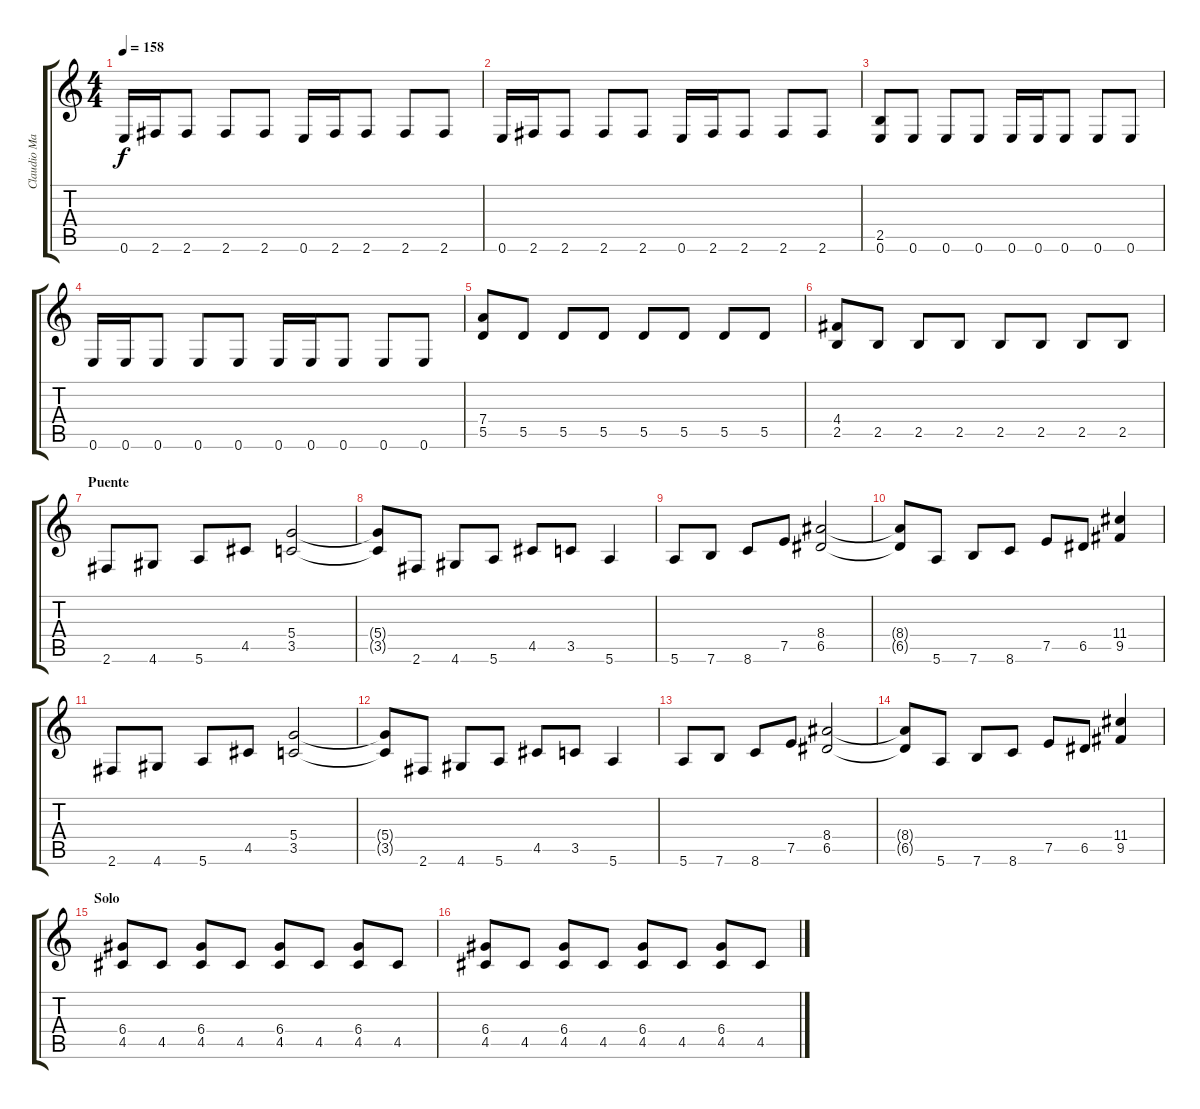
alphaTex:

\track ("Claudio Marciello (Gtr 2)" "Claudio Ma") {instrument distortionguitar}
\staff {score tabs}
\tuning (E4 B3 G3 D3 A2 E2) {hide}
\ts (4 4)
\tempo 158
\clef g2
\ks c
0.6.16{dy f} 2.6.16 2.6.8 2.6.8 2.6.8 0.6.16 2.6.16 2.6.8 2.6.8 2.6.8 |
0.6.16 2.6.16 2.6.8 2.6.8 2.6.8 0.6.16 2.6.16 2.6.8 2.6.8 2.6.8 |
(2.5 0.6).8 0.6.8 0.6.8 0.6.8 0.6.16 0.6.16 0.6.8 0.6.8 0.6.8 |
0.6.16 0.6.16 0.6.8 0.6.8 0.6.8 0.6.16 0.6.16 0.6.8 0.6.8 0.6.8 |
(7.4 5.5).8 5.5.8 5.5.8 5.5.8 5.5.8 5.5.8 5.5.8 5.5.8 |
(4.4 2.5).8 2.5.8 2.5.8 2.5.8 2.5.8 2.5.8 2.5.8 2.5.8 |
\section ("" "Puente")
2.6.8 4.6.8 5.6.8 4.5.8 (5.4 3.5).2 |
(5.4{t} 3.5{t}).8 2.6.8 4.6.8 5.6.8 4.5.8 3.5.8 5.6.4 |
5.6.8 7.6.8 8.6.8 7.5.8 (8.4 6.5).2 |
(8.4{t} 6.5{t}).8 5.6.8 7.6.8 8.6.8 7.5.8 6.5.8 (11.4 9.5).4 |
2.6.8 4.6.8 5.6.8 4.5.8 (5.4 3.5).2 |
(5.4{t} 3.5{t}).8 2.6.8 4.6.8 5.6.8 4.5.8 3.5.8 5.6.4 |
5.6.8 7.6.8 8.6.8 7.5.8 (8.4 6.5).2 |
(8.4{t} 6.5{t}).8 5.6.8 7.6.8 8.6.8 7.5.8 6.5.8 (11.4 9.5).4 |
\section ("" "Solo")
(6.4 4.5).8 4.5.8 (6.4 4.5).8 4.5.8 (6.4 4.5).8 4.5.8 (6.4 4.5).8 4.5.8 |
(6.4 4.5).8 4.5.8 (6.4 4.5).8 4.5.8 (6.4 4.5).8 4.5.8 (6.4 4.5).8 4.5.8
